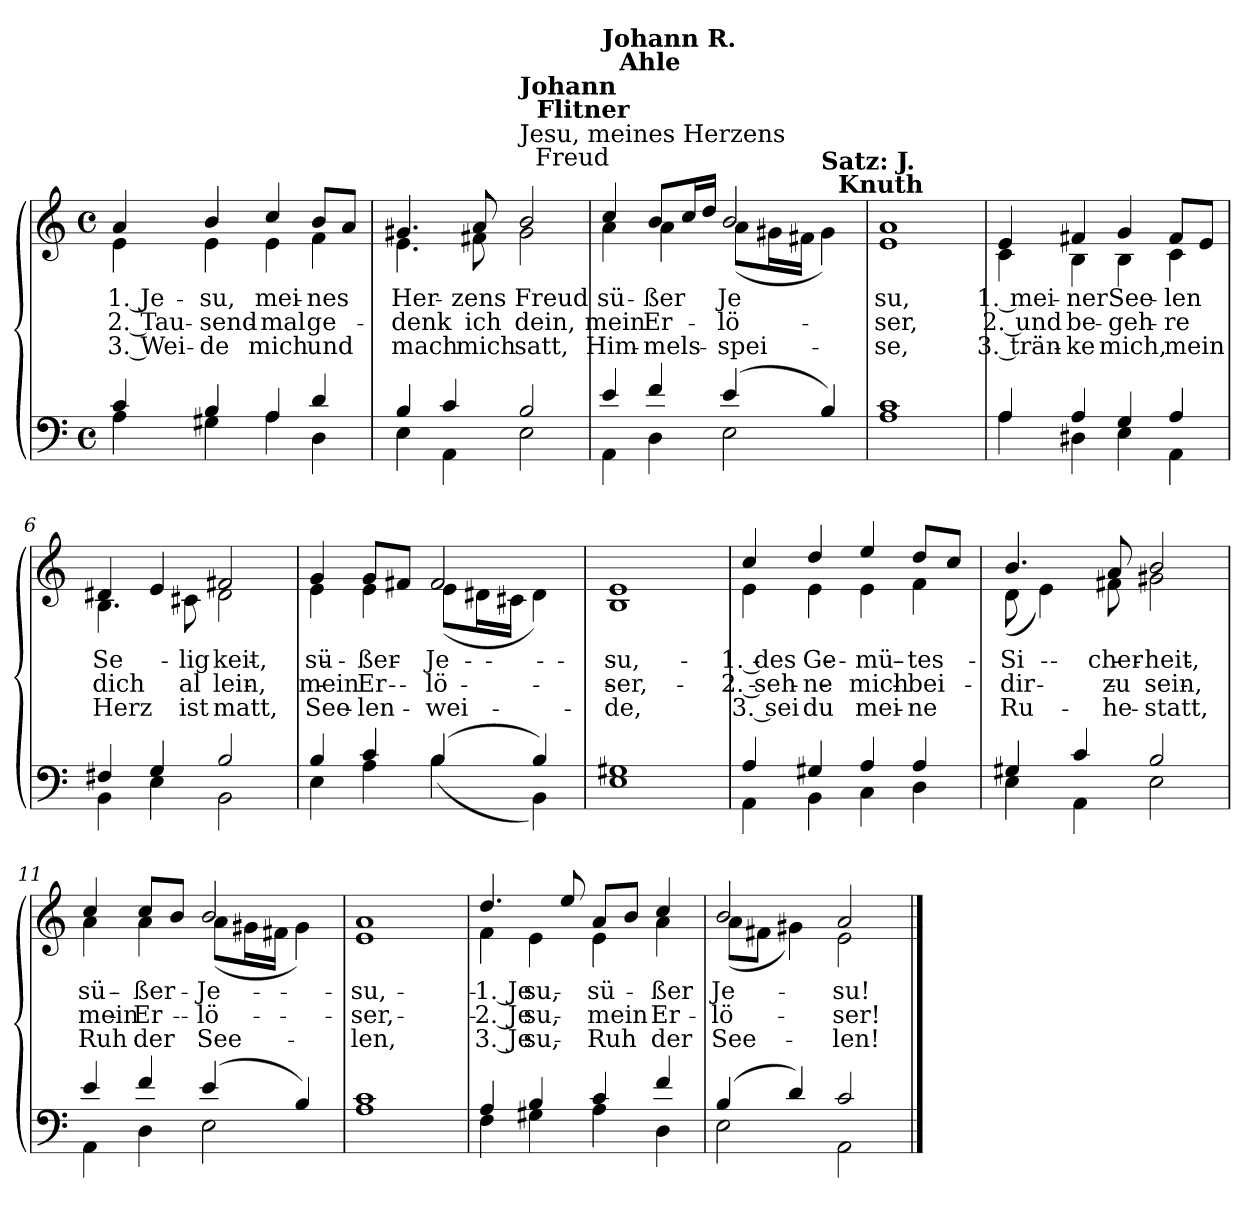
**kern	**kern	**text	**text	**text
*part1	*part1	*part1	*part1	*part1
*staff2	*staff1	*staff1	*staff1	*staff1
*clefF4	*clefG2	*	*	*
*k[]	*k[]	*	*	*
*C:	*C:	*	*	*
*M4/4	*M4/4	*	*	*
*met(c)	*met(c)	*	*	*
=1	=1	=1	=1	=1
*^	*^	*	*	*
4c/	4A\	4a/	4e\	1. Je-	2. Tau-	3. Wei-
4B/	4G#\	4b/	4e\	su,	send-	de
4A/	4A\	4cc/	4e\	mei-	mal	mich
4d/	4D\	8b/L	4f\	nes	ge-	und
.	.	8a/J	.	.	.	.
=2	=2	=2	=2	=2	=2	=2
4B/	4E\	4.g#/	4.e\	Her-	denk	mach
4c/	4AA\	.	.	.	.	.
.	.	8a/	8f#\	zens	ich	mich
!	!	!LO:TX:a:t=Jesu, meines Herzens\n                           Freud	!	!	!	!
!	!	!LO:TX:a:B:t=Johann\n                           Flitner	!	!	!	!
2B/	2E\	2b/	2g#\	Freud	dein,	satt,
=3	=3	=3	=3	=3	=3	=3
!	!	!LO:TX:a:B:t=Johann R.\n                           Ahle	!	!	!	!
4e/	4AA\	4cc/	4a\	sü-	mein	Him-
4f/	4D\	8b/L	4a\	ßer	Er-	mels-
.	.	16cc/L	.	.	.	.
.	.	16dd/JJ	.	.	.	.
(>4e/	2E\	2b/	(<8a\L	Je	lö-	spei-
.	.	.	16g#\L	.	.	.
.	.	.	16f#\JJ	.	.	.
!	!	!	!LO:TX:a:B:t=Satz&colon; J.\n                           Knuth	!	!	!
4B/)	.	.	4g#\)	.	.	.
=4	=4	=4	=4	=4	=4	=4
1c/	1A\	1a/	1e\	su,	ser,	se,
!!LO:LB:g=z	!!
=5	=5	=5	=5	=5	=5	=5
4A/	4A\	4e/	4c\	1. mei-	2. und	3. trän-
4A/	4D#\	4f#/	4B\	ner	be-	ke
4G/	4E\	4g/	4B\	See-	geh-	mich,
4A/	4AA\	8f#/L	4c\	len	re	mein
.	.	8e/J	.	.	.	.
=6	=6	=6	=6	=6	=6	=6
4F#/	4BB\	4d#/	4.B\	Se-	dich	Herz
4G/	4E\	4e/	.	.	.	.
.	.	.	8c#\	lig-	al-	ist
2B/	2BB\	2f#/	2d#\	keit,	lein,	matt,
=7	=7	=7	=7	=7	=7	=7
4B/	4E\	4g/	4e\	sü-	mein	See-
4c/	4A\	8g/L	4e\	ßer	Er-	len-
.	.	8f#/J	.	.	.	.
(>4B/	(<4B\	2f#/	(<8e\L	Je-	lö	wei-
.	.	.	16d#\L	.	.	.
.	.	.	16c#\JJ	.	.	.
4B/)	4BB\)	.	4d#\)	.	.	.
=8	=8	=8	=8	=8	=8	=8
1G#/	1E\	1e/	1B\	su,	ser,	de,
!!LO:LB:g=z	!!
=9	=9	=9	=9	=9	=9	=9
4A/	4AA\	4cc/	4e\	1. des	2. seh-	3. sei
4G#/	4BB\	4dd/	4e\	Ge-	ne	du
4A/	4C\	4ee/	4e\	mü-	mich	mei-
4A/	4D\	8dd/L	4f\	tes	bei	ne
.	.	8cc/J	.	.	.	.
=10	=10	=10	=10	=10	=10	=10
4G#/	4E\	4.b/	(<8d\	Si-	dir	Ru-
.	.	.	4e\)	.	.	.
4c/	4AA\	.	.	.	.	.
.	.	8a/	8f#\	cher-	zu	he-
2B/	2E\	2b/	2g#\	heit,	sein,	statt,
=11	=11	=11	=11	=11	=11	=11
4e/	4AA\	4cc/	4a\	sü-	mein	Ruh
4f/	4D\	8cc/L	4a\	ßer	Er-	der
.	.	8b/J	.	.	.	.
(>4e/	2E\	2b/	(<8a\L	Je-	lö-	See-
.	.	.	16g#\L	.	.	.
.	.	.	16f#\JJ	.	.	.
4B/)	.	.	4g#\)	.	.	.
=12	=12	=12	=12	=12	=12	=12
1c/	1A\	1a/	1e\	su,	ser,	len,
!!LO:LB:g=z	!!
=13	=13	=13	=13	=13	=13	=13
4A/	4F\	4.dd/	4f\	1. Je-	2. Je-	3. Je-
4B/	4G#\	.	4e\	su,	su,	su,
.	.	8ee/	.	.	.	.
4c/	4A\	8a/L	4e\	sü-	mein	Ruh
.	.	8b/J	.	.	.	.
4f/	4D\	4cc/	4a\	ßer	Er-	der
=14	=14	=14	=14	=14	=14	=14
(>4B/	2E\	2b/	(<8a\L	Je-	lö-	See-
.	.	.	8f#\J	.	.	.
4d/)	.	.	4g#\)	.	.	.
2c/	2AA\	2a/	2e\	su!	ser!	len!
*v	*v	*	*	*	*	*
*	*v	*v	*	*	*
==	==	==	==	==
*-	*-	*-	*-	*-
